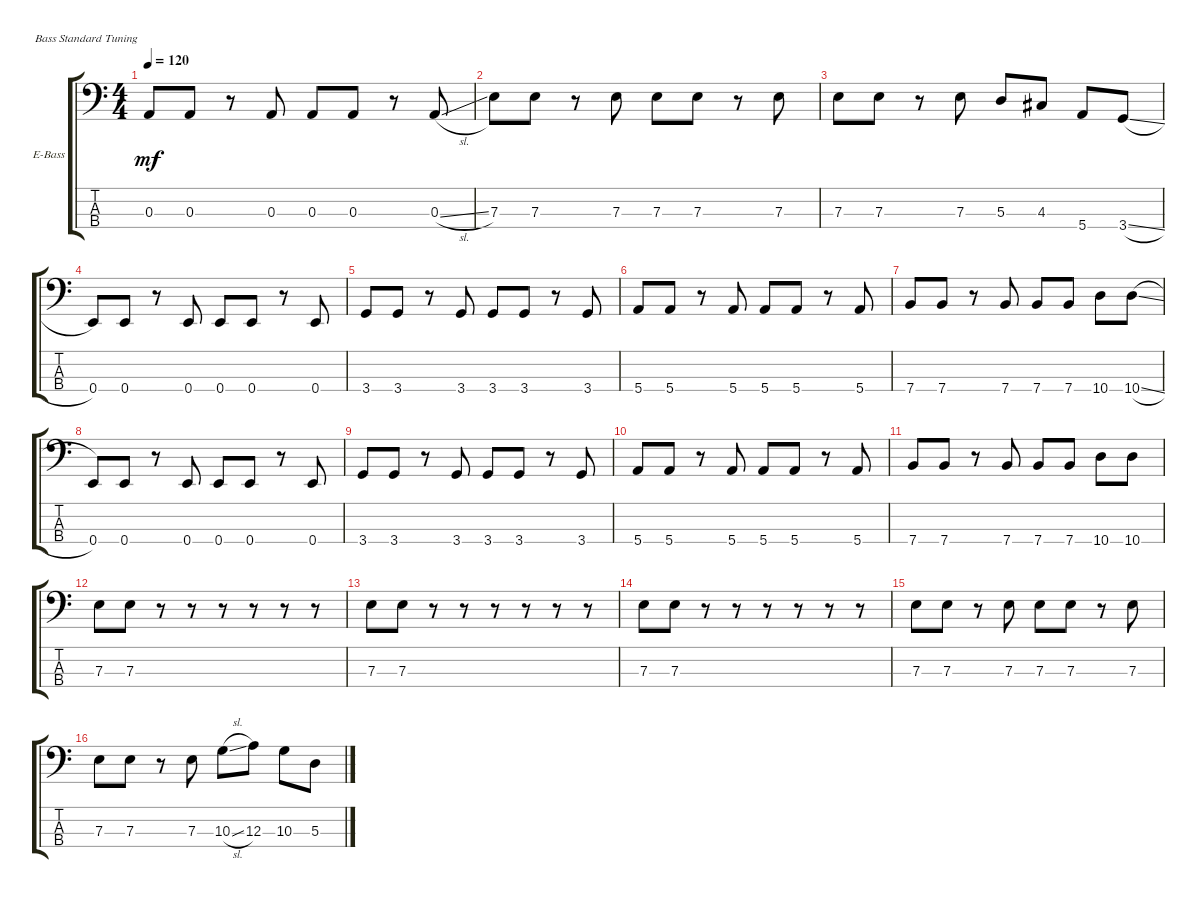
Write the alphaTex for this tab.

\bracketExtendMode groupsimilarinstruments
\firstSystemTrackNameOrientation horizontal
\otherSystemsTrackNameOrientation horizontal
\track ("Electric Bass" "E-Bass") {instrument electricbassfinger}
\staff {score tabs}
\tuning (G2 D2 A1 E1)
\ts (4 4)
\tempo 120
\clef f4
\ks c
0.3.8{dy mf} 0.3.8 r.8 0.3.8 0.3.8 0.3.8 r.8 0.3{sl}.8 |
7.3.8 7.3.8 r.8 7.3.8 7.3.8 7.3.8 r.8 7.3.8 |
7.3.8 7.3.8 r.8 7.3.8 5.3.8 4.3.8 5.4.8 3.4{sl}.8 |
0.4.8 0.4.8 r.8 0.4.8 0.4.8 0.4.8 r.8 0.4.8 |
3.4.8 3.4.8 r.8 3.4.8 3.4.8 3.4.8 r.8 3.4.8 |
5.4.8 5.4.8 r.8 5.4.8 5.4.8 5.4.8 r.8 5.4.8 |
7.4.8 7.4.8 r.8 7.4.8 7.4.8 7.4.8 10.4.8 10.4{sl}.8 |
0.4.8 0.4.8 r.8 0.4.8 0.4.8 0.4.8 r.8 0.4.8 |
3.4.8 3.4.8 r.8 3.4.8 3.4.8 3.4.8 r.8 3.4.8 |
5.4.8 5.4.8 r.8 5.4.8 5.4.8 5.4.8 r.8 5.4.8 |
7.4.8 7.4.8 r.8 7.4.8 7.4.8 7.4.8 10.4.8 10.4.8 |
7.3.8 7.3.8 r.8 r.8 r.8 r.8 r.8 r.8 |
7.3.8 7.3.8 r.8 r.8 r.8 r.8 r.8 r.8 |
7.3.8 7.3.8 r.8 r.8 r.8 r.8 r.8 r.8 |
7.3.8 7.3.8 r.8 7.3.8 7.3.8 7.3.8 r.8 7.3.8 |
7.3.8 7.3.8 r.8 7.3.8 10.3{sl}.8 12.3.8 10.3.8 5.3.8
